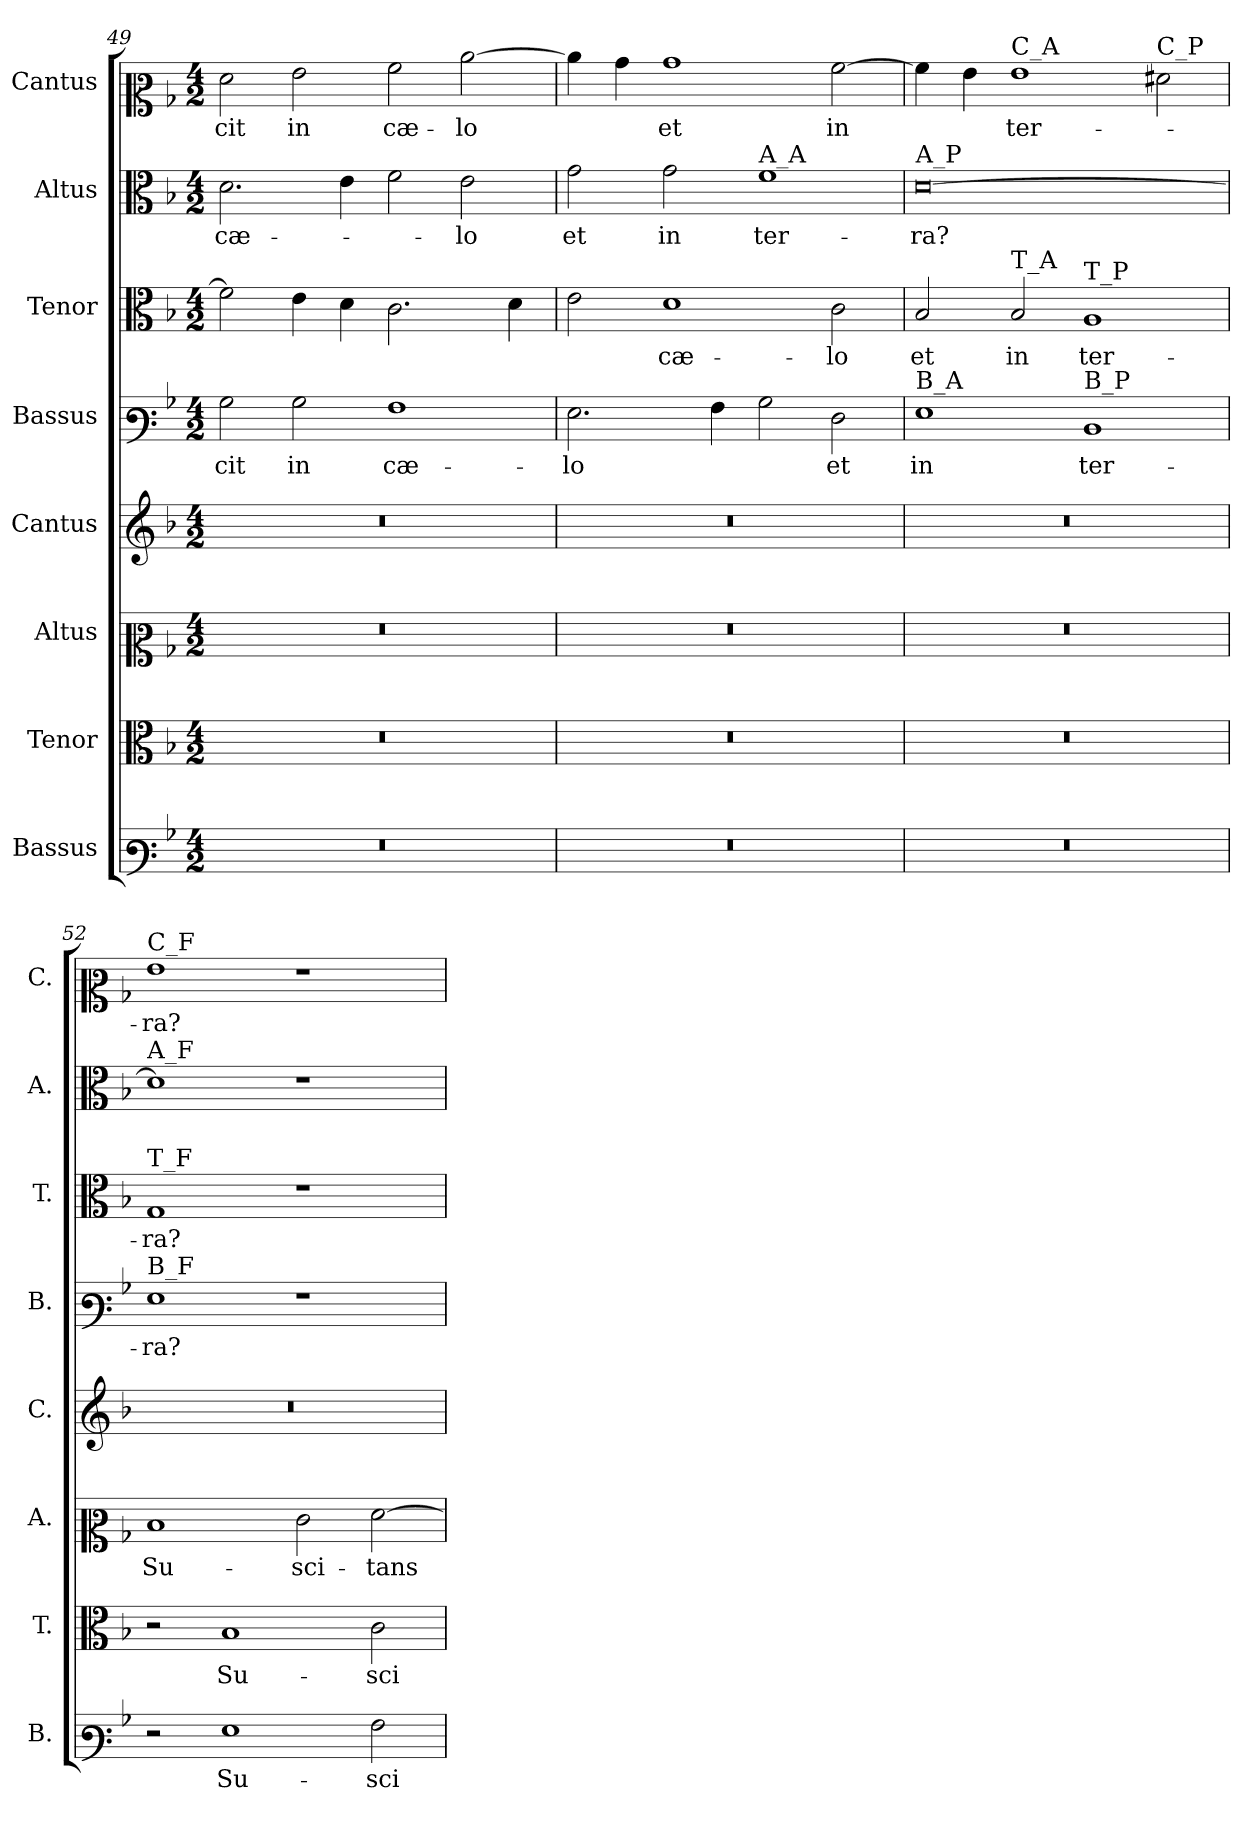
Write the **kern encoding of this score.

**kern	**text	**kern	**text	**kern	**text	**kern	**kern	**text	**kern	**text	**kern	**text	**kern	**text
*part8	*part8	*part7	*part7	*part6	*part6	*part5	*part4	*part4	*part3	*part3	*part2	*part2	*part1	*part1
*staff8	*staff8	*staff7	*staff7	*staff6	*staff6	*staff5	*staff4	*staff4	*staff3	*staff3	*staff2	*staff2	*staff1	*staff1
*I"Bassus	*	*I"Tenor	*	*I"Altus	*	*I"Cantus	*I"Bassus	*	*I"Tenor	*	*I"Altus	*	*I"Cantus	*
*I'B.	*	*I'T.	*	*I'A.	*	*I'C.	*I'B.	*	*I'T.	*	*I'A.	*	*I'C.	*
*clefF3	*	*clefC3	*	*clefC2	*	*clefG2	*clefF3	*	*clefC3	*	*clefC3	*	*clefC2	*
*k[b-]	*	*k[b-]	*	*k[b-]	*	*k[b-]	*k[b-]	*	*k[b-]	*	*k[b-]	*	*k[b-]	*
*M4/2	*	*M4/2	*	*M4/2	*	*M4/2	*M4/2	*	*M4/2	*	*M4/2	*	*M4/2	*
=49	=49	=49	=49	=49	=49	=49	=49	=49	=49	=49	=49	=49	=49	=49
!LO:N:vis=1	!	!LO:N:vis=1	!	!LO:N:vis=1	!	!LO:N:vis=1	!	!	!	!	!	!	!	!
0r	.	0r	.	0r	.	0r	2B-\	-cit	2f\]	.	2.d\	cæ-	2f\	-cit
.	.	.	.	.	.	.	2B-\	in	4e\	.	.	.	2g\	in
.	.	.	.	.	.	.	.	.	4d\	.	4e\	.	.	.
.	.	.	.	.	.	.	1A	cæ-	2.c\	.	2f\	.	2a\	cæ-
.	.	.	.	.	.	.	.	.	.	.	2e\	-lo	[2cc\	-lo
.	.	.	.	.	.	.	.	.	4d\	.	.	.	.	.
=50	=50	=50	=50	=50	=50	=50	=50	=50	=50	=50	=50	=50	=50	=50
!LO:N:vis=1	!	!LO:N:vis=1	!	!LO:N:vis=1	!	!LO:N:vis=1	!	!	!	!	!	!	!	!
0r	.	0r	.	0r	.	0r	2.G\	-lo	2e\	.	2g\	et	4cc\]	.
.	.	.	.	.	.	.	.	.	.	.	.	.	4b-\	.
.	.	.	.	.	.	.	.	.	1d	cæ-	2g\	in	1b-	et
.	.	.	.	.	.	.	4A\	.	.	.	.	.	.	.
!	!	!	!	!	!	!	!	!	!	!	!LO:TX:a:t=A_A	!	!	!
.	.	.	.	.	.	.	2B-\	.	.	.	1f	ter-	.	.
.	.	.	.	.	.	.	2F\	et	2c\	-lo	.	.	[2a\	in
=51	=51	=51	=51	=51	=51	=51	=51	=51	=51	=51	=51	=51	=51	=51
!	!	!	!	!	!	!	!	!	!	!	!LO:TX:a:t=A_P	!	!	!
!	!	!	!	!	!	!	!LO:TX:a:t=B_A	!	!	!	!	!	!	!
!LO:N:vis=1	!	!LO:N:vis=1	!	!LO:N:vis=1	!	!LO:N:vis=1	!	!	!	!	!	!	!	!
0r	.	0r	.	0r	.	0r	1G	in	2B-/	et	[0d	-ra?	4a\]	.
.	.	.	.	.	.	.	.	.	.	.	.	.	4g\	.
!	!	!	!	!	!	!	!	!	!	!	!	!	!LO:TX:a:t=C_A	!
!	!	!	!	!	!	!	!	!	!LO:TX:a:t=T_A	!	!	!	!	!
.	.	.	.	.	.	.	.	.	2B-/	in	.	.	1g	ter-
!	!	!	!	!	!	!	!	!	!LO:TX:a:t=T_P	!	!	!	!	!
!	!	!	!	!	!	!	!LO:TX:a:t=B_P	!	!	!	!	!	!	!
.	.	.	.	.	.	.	1D	ter-	1A	ter-	.	.	.	.
!	!	!	!	!	!	!	!	!	!	!	!	!	!LO:TX:a:t=C_P	!
.	.	.	.	.	.	.	.	.	.	.	.	.	2f#X\	.
=52	=52	=52	=52	=52	=52	=52	=52	=52	=52	=52	=52	=52	=52	=52
!	!	!	!	!	!	!	!	!	!	!	!	!	!LO:TX:a:t=C_F	!
!	!	!	!	!	!	!	!	!	!	!	!LO:TX:a:t=A_F	!	!	!
!	!	!	!	!	!	!	!	!	!LO:TX:a:t=T_F	!	!	!	!	!
!	!	!	!	!	!	!	!LO:TX:a:t=B_F	!	!	!	!	!	!	!
!	!	!	!	!	!	!LO:N:vis=1	!	!	!	!	!	!	!	!
2r	.	2r	.	1d	Su-	0r	1G	-ra?	1G	-ra?	1d]	.	1g	-ra?
1G	Su-	1B-	Su-	.	.	.	.	.	.	.	.	.	.	.
.	.	.	.	2e\	-sci-	.	1r	.	1r	.	1r	.	1r	.
2A\	-sci-	2c\	-sci-	[2f\	-tans	.	.	.	.	.	.	.	.	.
=	=	=	=	=	=	=	=	=	=	=	=	=	=	=
*-	*-	*-	*-	*-	*-	*-	*-	*-	*-	*-	*-	*-	*-	*-
